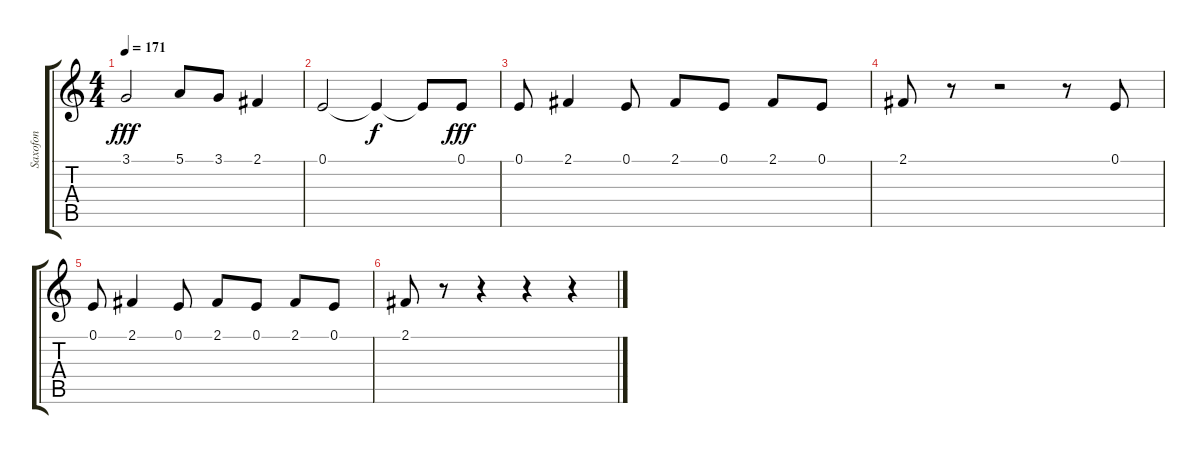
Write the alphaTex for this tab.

\track ("Saxofon" "Saxofon") {instrument sopranosax}
\staff {score tabs}
\tuning (E4 B3 G3 D3 A2 E2) {hide}
\ts (4 4)
\tempo 171
\clef g2
\ks c
3.1.2{dy fff} 5.1.8 3.1.8 2.1.4 |
0.1.2 0.1{t}.4{dy f} 0.1{t}.8 0.1.8{dy fff} |
0.1.8 2.1.4 0.1.8 2.1.8 0.1.8 2.1.8 0.1.8 |
2.1.8 r.8 r.2 r.8 0.1.8 |
0.1.8 2.1.4 0.1.8 2.1.8 0.1.8 2.1.8 0.1.8 |
2.1.8 r.8 r.4 r.4 r.4
